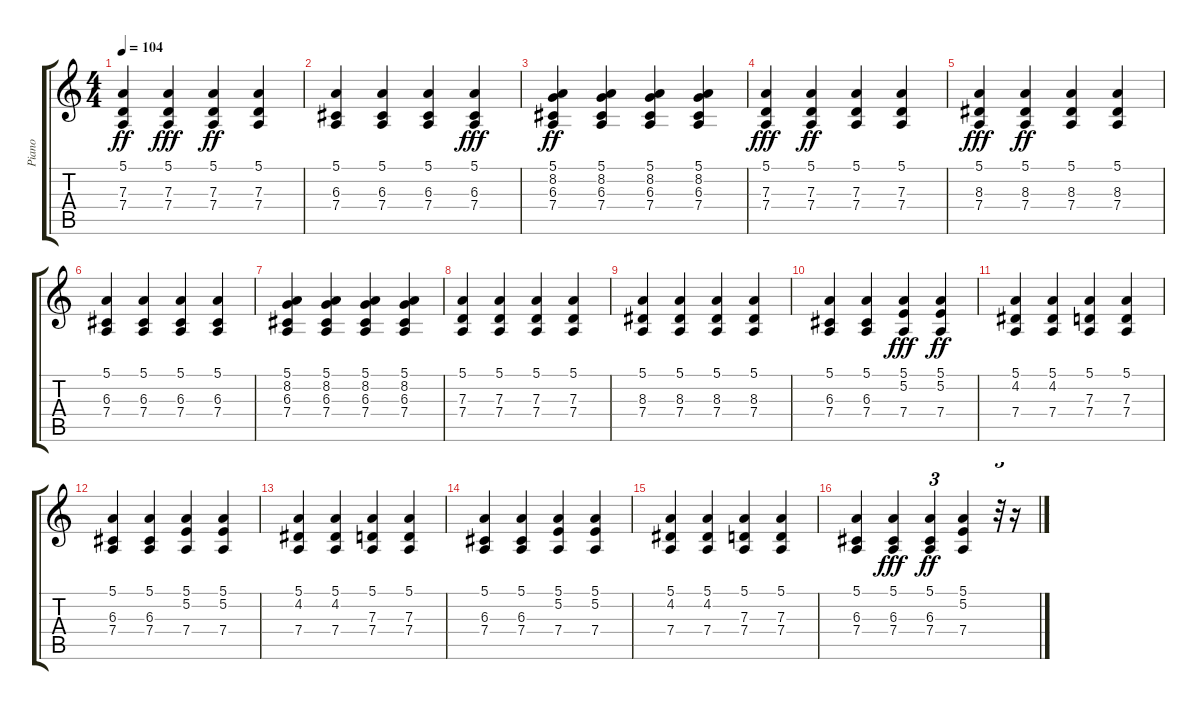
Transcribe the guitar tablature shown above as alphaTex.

\track ("Piano" "Piano") {instrument brightacousticpiano}
\staff {score tabs}
\tuning (E4 B3 G3 D3 A2 E2) {hide}
\ts (4 4)
\tempo 104
\clef g2
\ks c
(5.1 7.3 7.4).4{dy ff} (5.1 7.3 7.4).4{dy fff} (5.1 7.3 7.4).4{dy ff} (5.1 7.3 7.4).4 |
(5.1 6.3 7.4).4 (5.1 6.3 7.4).4 (5.1 6.3 7.4).4 (5.1 6.3 7.4).4{dy fff} |
(5.1 8.2 6.3 7.4).4{dy ff} (5.1 8.2 6.3 7.4).4 (5.1 8.2 6.3 7.4).4 (5.1 8.2 6.3 7.4).4 |
(5.1 7.3 7.4).4{dy fff} (5.1 7.3 7.4).4{dy ff} (5.1 7.3 7.4).4 (5.1 7.3 7.4).4 |
(5.1 8.3 7.4).4{dy fff} (5.1 8.3 7.4).4{dy ff} (5.1 8.3 7.4).4 (5.1 8.3 7.4).4 |
(5.1 6.3 7.4).4 (5.1 6.3 7.4).4 (5.1 6.3 7.4).4 (5.1 6.3 7.4).4 |
(5.1 8.2 6.3 7.4).4 (5.1 8.2 6.3 7.4).4 (5.1 8.2 6.3 7.4).4 (5.1 8.2 6.3 7.4).4 |
(5.1 7.3 7.4).4 (5.1 7.3 7.4).4 (5.1 7.3 7.4).4 (5.1 7.3 7.4).4 |
(5.1 8.3 7.4).4 (5.1 8.3 7.4).4 (5.1 8.3 7.4).4 (5.1 8.3 7.4).4 |
(5.1 6.3 7.4).4 (5.1 6.3 7.4).4 (5.1 5.2 7.4).4{dy fff} (5.1 5.2 7.4).4{dy ff} |
(5.1 4.2 7.4).4 (5.1 4.2 7.4).4 (5.1 7.3 7.4).4 (5.1 7.3 7.4).4 |
(5.1 6.3 7.4).4 (5.1 6.3 7.4).4 (5.1 5.2 7.4).4 (5.1 5.2 7.4).4 |
(5.1 4.2 7.4).4 (5.1 4.2 7.4).4 (5.1 7.3 7.4).4 (5.1 7.3 7.4).4 |
(5.1 6.3 7.4).4 (5.1 6.3 7.4).4 (5.1 5.2 7.4).4 (5.1 5.2 7.4).4 |
(5.1 4.2 7.4).4 (5.1 4.2 7.4).4 (5.1 7.3 7.4).4 (5.1 7.3 7.4).4 |
(5.1 6.3 7.4).4 (5.1 6.3 7.4).4{dy fff} (5.1 6.3 7.4).4{tu (3 2) dy ff} (5.1 5.2 7.4).4 r.32{tu (3 2)} r.16
